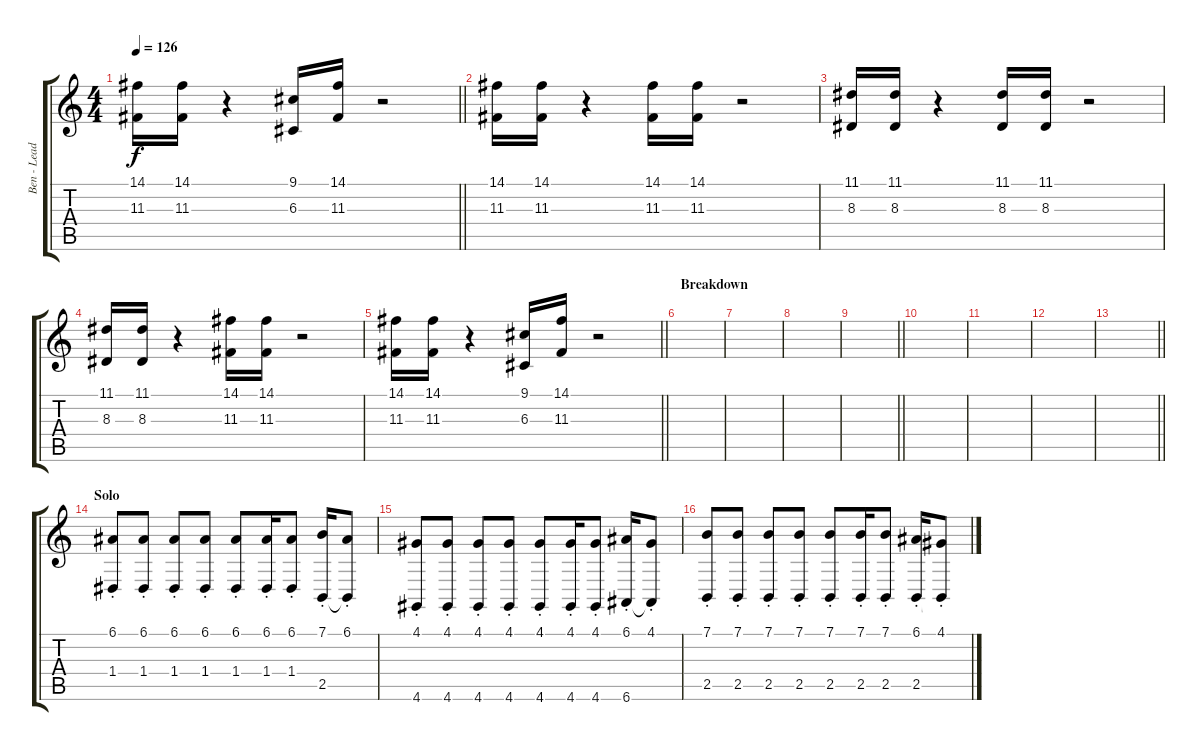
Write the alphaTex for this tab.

\track ("Ben - Lead Synth" "Ben - Lead") {instrument lead2sawtooth}
\staff {score tabs}
\tuning (E4 B3 G3 D3 A2 E2) {hide}
\ts (4 4)
\tempo 126
\clef g2
\barLineRight lightlight
\ks c
(14.1 11.3).16{dy f} (14.1 11.3).16 r.4 (9.1 6.3).16 (14.1 11.3).16 r.2 |
(14.1 11.3).16 (14.1 11.3).16 r.4 (14.1 11.3).16 (14.1 11.3).16 r.2 |
(11.1 8.3).16 (11.1 8.3).16 r.4 (11.1 8.3).16 (11.1 8.3).16 r.2 |
(11.1 8.3).16 (11.1 8.3).16 r.4 (14.1 11.3).16 (14.1 11.3).16 r.2 |
\barLineRight lightlight
(14.1 11.3).16 (14.1 11.3).16 r.4 (9.1 6.3).16 (14.1 11.3).16 r.2 |
\section ("" "Breakdown")
|
|
|
\barLineRight lightlight
|
|
|
|
\barLineRight lightlight
|
\section ("" "Solo")
(6.1{st} 1.4{st}).8{volume 7 instrument lead2sawtooth} (6.1{st} 1.4{st}).8 (6.1{st} 1.4{st}).8 (6.1{st} 1.4{st}).8 (6.1{st} 1.4{st}).8 (6.1{st} 1.4{st}).16 (6.1{st} 1.4{st}).8 (7.1{st} 2.5).16 (6.1{st} 2.5{t}).8 |
(4.1{st} 4.6{st}).8 (4.1{st} 4.6{st}).8 (4.1{st} 4.6{st}).8 (4.1{st} 4.6{st}).8 (4.1{st} 4.6{st}).8 (4.1{st} 4.6{st}).16 (4.1{st} 4.6{st}).8 (6.1{st} 6.6).16 (4.1{st} 6.6{t}).8 |
(7.1{st} 2.5{st}).8 (7.1{st} 2.5{st}).8 (7.1{st} 2.5{st}).8 (7.1{st} 2.5{st}).8 (7.1{st} 2.5{st}).8 (7.1{st} 2.5{st}).16 (7.1{st} 2.5{st}).8 (6.1{st} 2.5).16 (4.1{st} 2.5{t}).8
